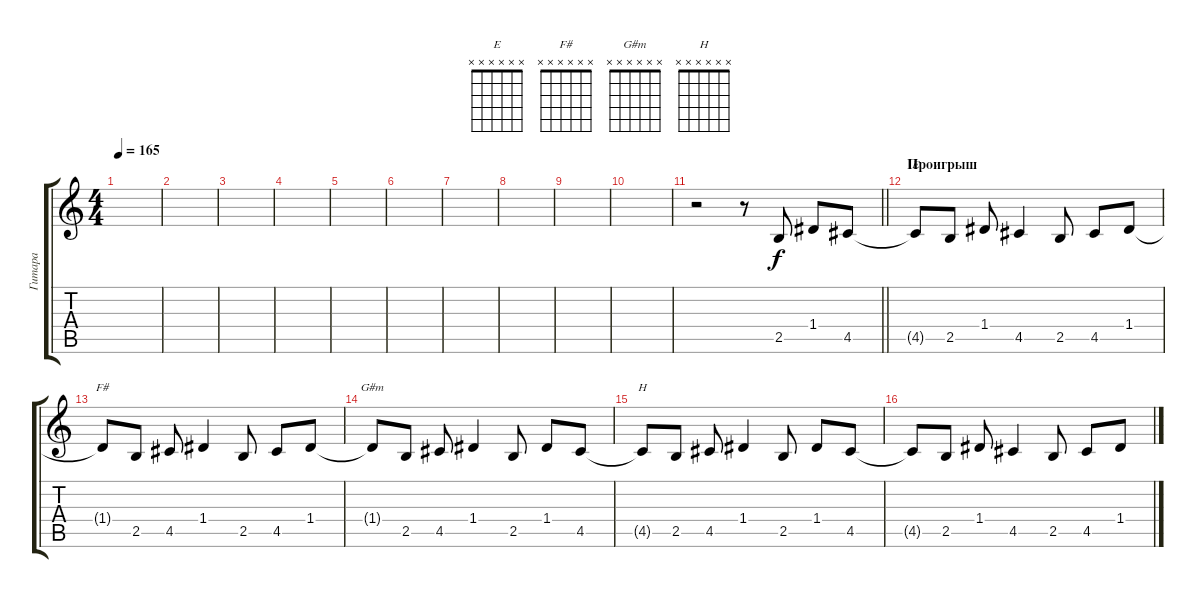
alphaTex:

\track ("Гитара" "Гитара") {instrument distortionguitar}
\staff {score tabs}
\tuning (E4 B3 G3 D3 A2 E2) {hide}
\chord ("E" x x x x x x)
\chord ("F#" x x x x x x)
\chord ("G#m" x x x x x x)
\chord ("H" x x x x x x)
\ts (4 4)
\tempo 165
\clef g2
\ks c
|
|
|
|
|
|
|
|
|
|
\barLineRight lightlight
r.2 r.8 2.5.8 1.4.8 4.5.8 |
\section ("" "Проигрыш")
4.5{t}.8{ch "E"} 2.5.8 1.4.8 4.5.4 2.5.8 4.5.8 1.4.8 |
1.4{t}.8{ch "F#"} 2.5.8 4.5.8 1.4.4 2.5.8 4.5.8 1.4.8 |
1.4{t}.8{ch "G#m"} 2.5.8 4.5.8 1.4.4 2.5.8 1.4.8 4.5.8 |
4.5{t}.8{ch "H"} 2.5.8 4.5.8 1.4.4 2.5.8 1.4.8 4.5.8 |
4.5{t}.8 2.5.8 1.4.8 4.5.4 2.5.8 4.5.8 1.4.8
